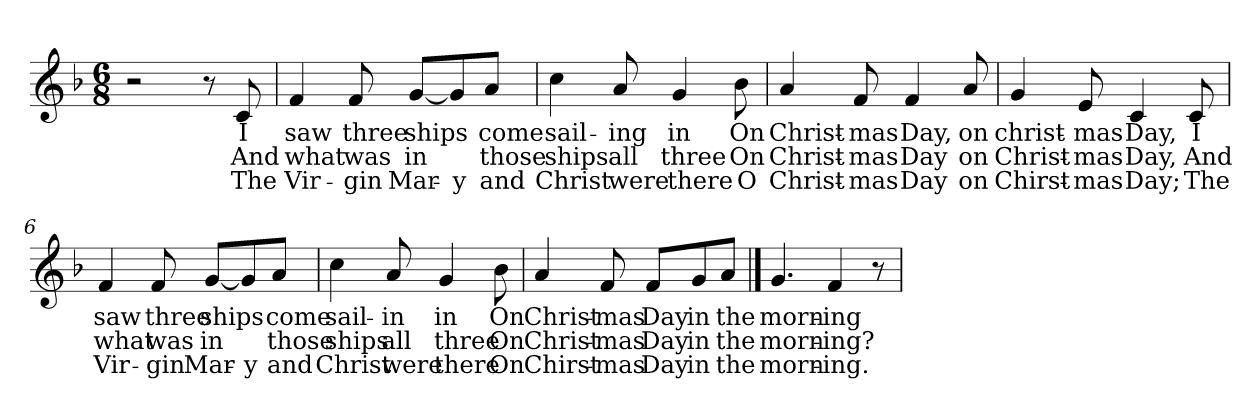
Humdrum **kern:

**kern	**text	**text	**text
*part1	*part1	*part1	*part1
*staff1	*staff1	*staff1	*staff1
*clefG2	*	*	*
*k[b-]	*	*	*
*F:	*	*	*
*M6/8	*	*	*
=1	=1	=1	=1
2r	.	.	.
8r	.	.	.
8c/	I	And	The
=2	=2	=2	=2
4f/	saw	what	Vir-
8f/	three	was	-gin
[8g/L	ships	in	Mar-
8g/]	.	.	-y
8a/J	come	those	and
=3	=3	=3	=3
4cc\	sail-	ships	Christ
8a/	-ing	all	were
4g/	in	three	there
8b-\	On	On	O
!!LO:LB:g=z
=4	=4	=4	=4
4a/	Christ-	Christ-	Christ-
8f/	-mas	-mas	-mas
4f/	Day,	Day	Day
8a/	on	on	on
=5	=5	=5	=5
4g/	christ-	Christ-	Chirst-
8e/	-mas	-mas	-mas
4c/	Day,	Day,	Day;
8c/	I	And	The
=6	=6	=6	=6
4f/	saw	what	Vir-
8f/	three	was	-gin
[8g/L	ships	in	Mar-
8g/]	.	.	-y
8a/J	come	those	and
!!LO:LB:g=z
=7	=7	=7	=7
4cc\	sail-	ships	Christ
8a/	-in	all	were
4g/	in	three	there
8b-\	On	On	On
=8	=8	=8	=8
4a/	Christ-	Christ-	Chirst-
8f/	-mas	-mas	-mas
8f/L	Day	Day	Day
8g/	in	in	in
8a/J	the	the	the
==9	==9	==9	==9
4.g/	morn-	morn-	morn-
4f/	-ing	-ing?	-ing.
8r	.	.	.
=	=	=	=
*-	*-	*-	*-
